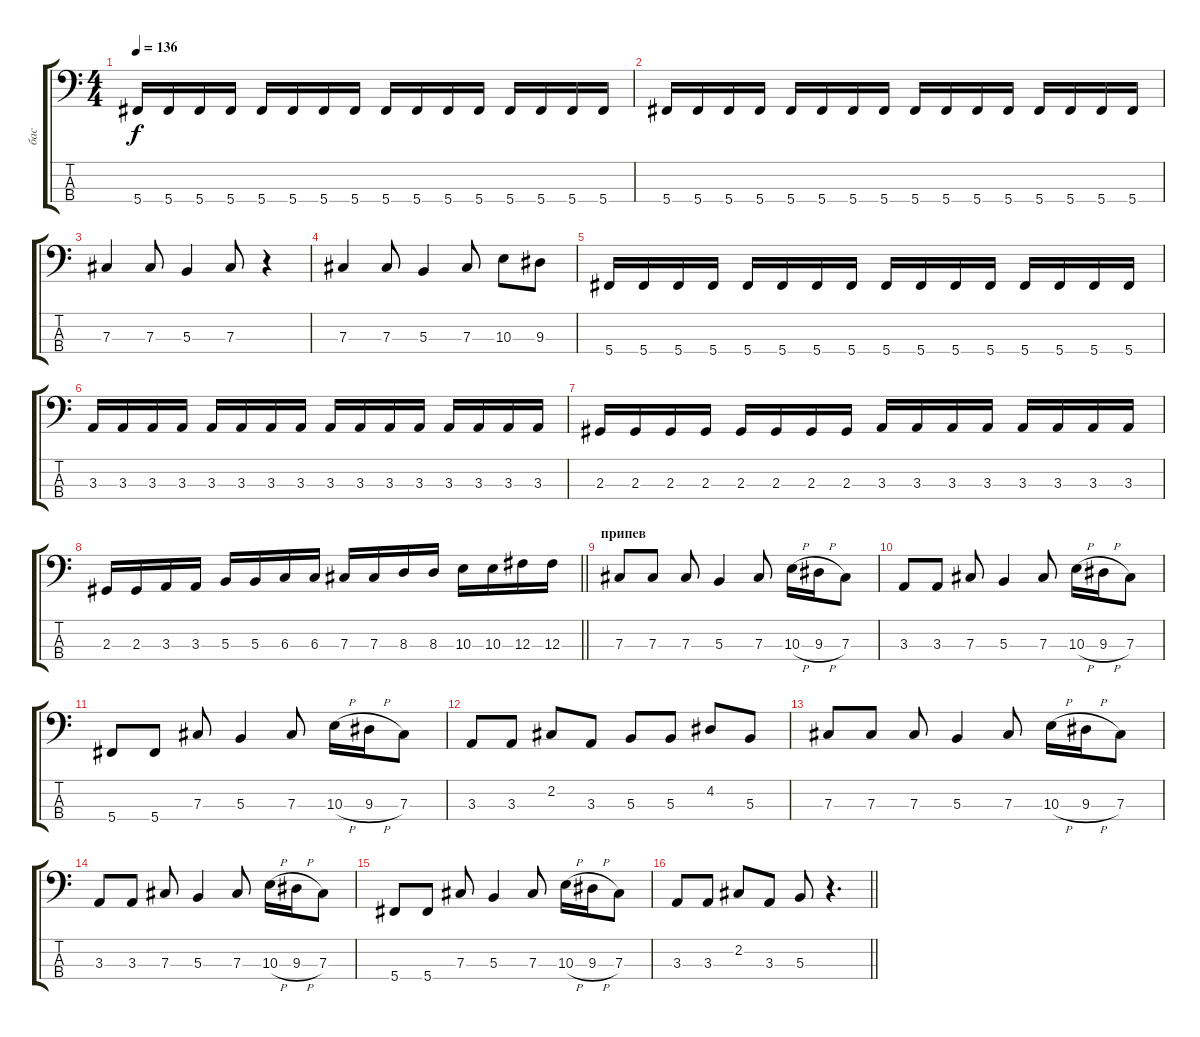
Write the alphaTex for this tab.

\track ("бас" "бас") {instrument electricbassfinger}
\staff {score tabs}
\tuning (E2 B1 Gb1 Db1) {hide}
\ts (4 4)
\tempo 136
\clef f4
\ks c
5.4.16{dy f} 5.4.16 5.4.16 5.4.16 5.4.16 5.4.16 5.4.16 5.4.16 5.4.16 5.4.16 5.4.16 5.4.16 5.4.16 5.4.16 5.4.16 5.4.16 |
5.4.16 5.4.16 5.4.16 5.4.16 5.4.16 5.4.16 5.4.16 5.4.16 5.4.16 5.4.16 5.4.16 5.4.16 5.4.16 5.4.16 5.4.16 5.4.16 |
7.3.4 7.3.8 5.3.4 7.3.8 r.4 |
7.3.4 7.3.8 5.3.4 7.3.8 10.3.8 9.3.8 |
5.4.16 5.4.16 5.4.16 5.4.16 5.4.16 5.4.16 5.4.16 5.4.16 5.4.16 5.4.16 5.4.16 5.4.16 5.4.16 5.4.16 5.4.16 5.4.16 |
3.3.16 3.3.16 3.3.16 3.3.16 3.3.16 3.3.16 3.3.16 3.3.16 3.3.16 3.3.16 3.3.16 3.3.16 3.3.16 3.3.16 3.3.16 3.3.16 |
2.3.16 2.3.16 2.3.16 2.3.16 2.3.16 2.3.16 2.3.16 2.3.16 3.3.16 3.3.16 3.3.16 3.3.16 3.3.16 3.3.16 3.3.16 3.3.16 |
\barLineRight lightlight
2.3.16 2.3.16 3.3.16 3.3.16 5.3.16 5.3.16 6.3.16 6.3.16 7.3.16 7.3.16 8.3.16 8.3.16 10.3.16 10.3.16 12.3.16 12.3.16 |
\section ("" "припев")
7.3.8 7.3.8 7.3.8 5.3.4 7.3.8 10.3{h}.16 9.3{h}.16 7.3.8 |
3.3.8 3.3.8 7.3.8 5.3.4 7.3.8 10.3{h}.16 9.3{h}.16 7.3.8 |
5.4.8 5.4.8 7.3.8 5.3.4 7.3.8 10.3{h}.16 9.3{h}.16 7.3.8 |
3.3.8 3.3.8 2.2.8 3.3.8 5.3.8 5.3.8 4.2.8 5.3.8 |
7.3.8 7.3.8 7.3.8 5.3.4 7.3.8 10.3{h}.16 9.3{h}.16 7.3.8 |
3.3.8 3.3.8 7.3.8 5.3.4 7.3.8 10.3{h}.16 9.3{h}.16 7.3.8 |
5.4.8 5.4.8 7.3.8 5.3.4 7.3.8 10.3{h}.16 9.3{h}.16 7.3.8 |
\barLineRight lightlight
3.3.8 3.3.8 2.2.8 3.3.8 5.3.8 r.4{d}
